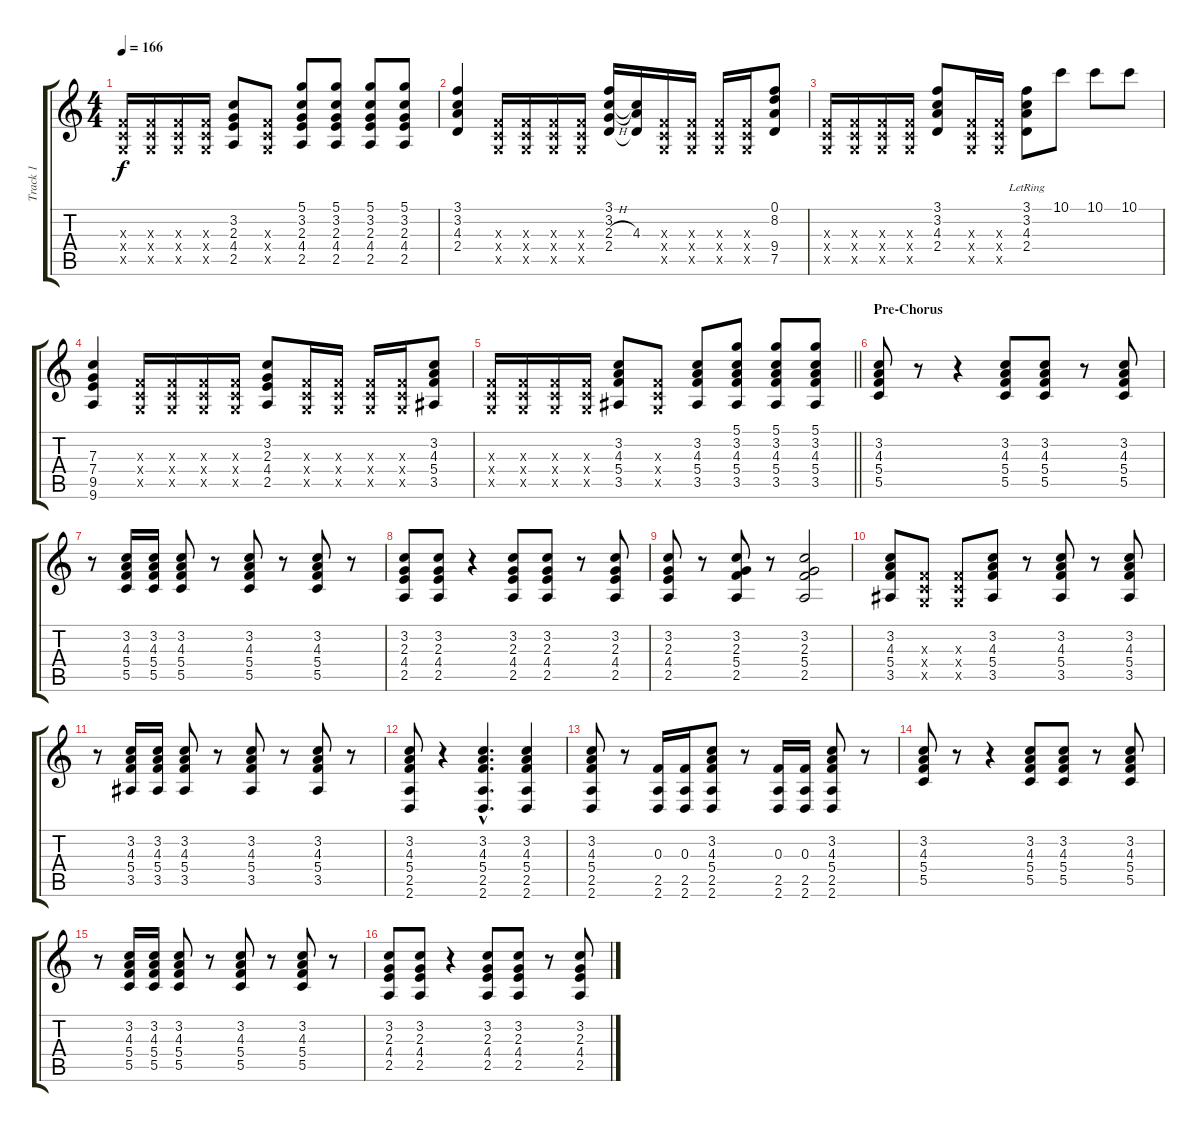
\track ("Track 1" "Track 1") {instrument electricguitarjazz}
\staff {score tabs}
\tuning (D4 A3 F3 C3 G2 C2) {hide}
\ts (4 4)
\tempo 166
\clef g2
\ks c
(0.3{x} 0.4{x} 0.5{x}).16{dy f} (0.3{x} 0.4{x} 0.5{x}).16 (0.3{x} 0.4{x} 0.5{x}).16 (0.3{x} 0.4{x} 0.5{x}).16 (3.2 2.3 4.4 2.5).8 (0.3{x} 0.4{x} 0.5{x}).8 (5.1 3.2 2.3 4.4 2.5).8 (5.1 3.2 2.3 4.4 2.5).8 (5.1 3.2 2.3 4.4 2.5).8 (5.1 3.2 2.3 4.4 2.5).8 |
(3.1 3.2 4.3 2.4).4 (0.3{x} 0.4{x} 0.5{x}).16 (0.3{x} 0.4{x} 0.5{x}).16 (0.3{x} 0.4{x} 0.5{x}).16 (0.3{x} 0.4{x} 0.5{x}).16 (3.1 3.2 2.3{h} 2.4).16 (3.2{t} 4.3 2.4{t}).16 (0.3{x} 0.4{x} 0.5{x}).16 (0.3{x} 0.4{x} 0.5{x}).16 (0.3{x} 0.4{x} 0.5{x}).16 (0.3{x} 0.4{x} 0.5{x}).16 (0.1 8.2 9.4 7.5).8 |
(0.3{x} 0.4{x} 0.5{x}).16 (0.3{x} 0.4{x} 0.5{x}).16 (0.3{x} 0.4{x} 0.5{x}).16 (0.3{x} 0.4{x} 0.5{x}).16 (3.1 3.2 4.3 2.4).8 (0.3{x} 0.4{x} 0.5{x}).16 (0.3{x} 0.4{x} 0.5{x}).16 (3.1{lr} 3.2{lr} 4.3{lr} 2.4{lr}).8 10.1.8 10.1.8 10.1.8 |
(7.3 7.4 9.5 9.6).4 (0.3{x} 0.4{x} 0.5{x}).16 (0.3{x} 0.4{x} 0.5{x}).16 (0.3{x} 0.4{x} 0.5{x}).16 (0.3{x} 0.4{x} 0.5{x}).16 (3.2 2.3 4.4 2.5).8 (0.3{x} 0.4{x} 0.5{x}).16 (0.3{x} 0.4{x} 0.5{x}).16 (0.3{x} 0.4{x} 0.5{x}).16 (0.3{x} 0.4{x} 0.5{x}).16 (3.2 4.3 5.4 3.5).8 |
\barLineRight lightlight
(0.3{x} 0.4{x} 0.5{x}).16 (0.3{x} 0.4{x} 0.5{x}).16 (0.3{x} 0.4{x} 0.5{x}).16 (0.3{x} 0.4{x} 0.5{x}).16 (3.2 4.3 5.4 3.5).8 (0.3{x} 0.4{x} 0.5{x}).8 (3.2 4.3 5.4 3.5).8 (5.1 3.2 4.3 5.4 3.5).8 (5.1 3.2 4.3 5.4 3.5).8 (5.1 3.2 4.3 5.4 3.5).8 |
\section ("" "Pre-Chorus")
(3.2 4.3 5.4 5.5).8 r.8 r.4 (3.2 4.3 5.4 5.5).8 (3.2 4.3 5.4 5.5).8 r.8 (3.2 4.3 5.4 5.5).8 |
r.8 (3.2 4.3 5.4 5.5).16 (3.2 4.3 5.4 5.5).16 (3.2 4.3 5.4 5.5).8 r.8 (3.2 4.3 5.4 5.5).8 r.8 (3.2 4.3 5.4 5.5).8 r.8 |
(3.2 2.3 4.4 2.5).8 (3.2 2.3 4.4 2.5).8 r.4 (3.2 2.3 4.4 2.5).8 (3.2 2.3 4.4 2.5).8 r.8 (3.2 2.3 4.4 2.5).8 |
(3.2 2.3 4.4 2.5).8 r.8 (3.2 2.3 5.4 2.5).8 r.8 (3.2 2.3 5.4 2.5).2 |
(3.2 4.3 5.4 3.5).8 (0.3{x} 0.4{x} 0.5{x}).8 (0.3{x} 0.4{x} 0.5{x}).8 (3.2 4.3 5.4 3.5).8 r.8 (3.2 4.3 5.4 3.5).8 r.8 (3.2 4.3 5.4 3.5).8 |
r.8 (3.2 4.3 5.4 3.5).16 (3.2 4.3 5.4 3.5).16 (3.2 4.3 5.4 3.5).8 r.8 (3.2 4.3 5.4 3.5).8 r.8 (3.2 4.3 5.4 3.5).8 r.8 |
(3.2 4.3 5.4 2.5 2.6).8 r.4 (3.2{hac} 4.3{hac} 5.4{hac} 2.5{hac} 2.6{hac}).4{d} (3.2 4.3 5.4 2.5 2.6).4 |
(3.2 4.3 5.4 2.5 2.6).8 r.8 (0.3 2.5 2.6).16 (0.3 2.5 2.6).16 (3.2 4.3 5.4 2.5 2.6).8 r.8 (0.3 2.5 2.6).16 (0.3 2.5 2.6).16 (3.2 4.3 5.4 2.5 2.6).8 r.8 |
(3.2 4.3 5.4 5.5).8 r.8 r.4 (3.2 4.3 5.4 5.5).8 (3.2 4.3 5.4 5.5).8 r.8 (3.2 4.3 5.4 5.5).8 |
r.8 (3.2 4.3 5.4 5.5).16 (3.2 4.3 5.4 5.5).16 (3.2 4.3 5.4 5.5).8 r.8 (3.2 4.3 5.4 5.5).8 r.8 (3.2 4.3 5.4 5.5).8 r.8 |
(3.2 2.3 4.4 2.5).8 (3.2 2.3 4.4 2.5).8 r.4 (3.2 2.3 4.4 2.5).8 (3.2 2.3 4.4 2.5).8 r.8 (3.2 2.3 4.4 2.5).8
